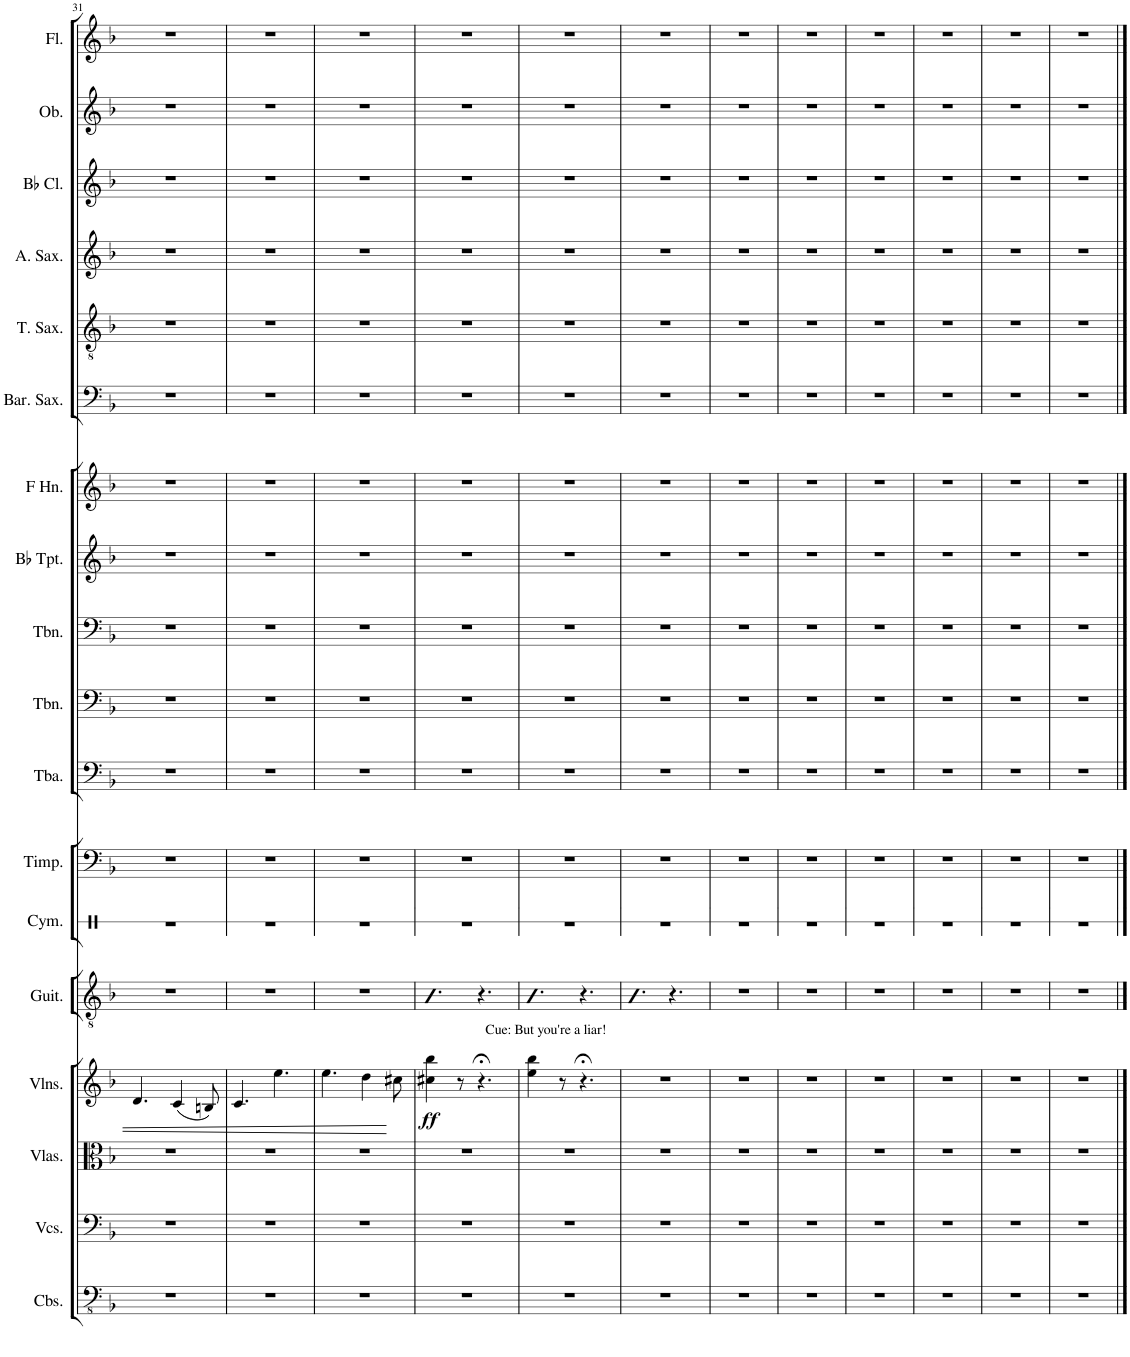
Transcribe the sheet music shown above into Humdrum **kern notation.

**kern	**kern	**kern	**kern	**dynam	**kern	**kern	**kern	**kern	**kern	**kern	**kern	**kern	**kern	**kern	**kern	**kern	**kern	**kern
*part18	*part17	*part16	*part15	*part15	*part14	*part13	*part12	*part11	*part10	*part9	*part8	*part7	*part6	*part5	*part4	*part3	*part2	*part1
*staff18	*staff17	*staff16	*staff15	*staff15	*staff14	*staff13	*staff12	*staff11	*staff10	*staff9	*staff8	*staff7	*staff6	*staff5	*staff4	*staff3	*staff2	*staff1
*I"Contrabasses	*I"Violoncellos	*I"Violas	*I"Violins	*	*I"Acoustic Guitar	*I"Cymbal	*I"Timpani	*I"Tuba	*I"Trombone	*I"Trombone	*I"Bb Trumpet	*I"Horn in F	*I"Baritone Saxophone	*I"Tenor Saxophone	*I"Alto Saxophone	*I"Bb Clarinet	*I"Oboe	*I"Flute
*I'Cbs.	*I'Vcs.	*I'Vlas.	*I'Vlns.	*	*I'Guit.	*I'Cym.	*I'Timp.	*I'Tba.	*I'Tbn.	*I'Tbn.	*I'Bb Tpt.	*	*I'Bar. Sax.	*I'T. Sax.	*I'A. Sax.	*I'Bb Cl.	*I'Ob.	*I'Fl.
!!LO:PB:g=z
*clefFv4	*clefF4	*clefC3	*clefG2	*	*clefGv2	*clefX	*clefF4	*clefF4	*clefF4	*clefF4	*clefG2	*clefG2	*clefF4	*clefGv2	*clefG2	*clefG2	*clefG2	*clefG2
*	*	*	*	*	*	*	*	*	*	*	*ITrd1c2	*ITrd4c7	*ITrd12c21	*ITrd8c14	*ITrd5c9	*ITrd1c2	*	*
*k[b-]	*k[b-]	*k[b-]	*k[b-]	*	*k[b-]	*k[]	*k[b-]	*k[b-]	*k[b-]	*k[b-]	*k[b-]	*k[b-]	*k[b-]	*k[b-]	*k[b-]	*k[b-]	*k[b-]	*k[b-]
*M6/8	*M6/8	*M6/8	*M6/8	*	*M6/8	*M6/8	*M6/8	*M6/8	*M6/8	*M6/8	*M6/8	*M6/8	*M6/8	*M6/8	*M6/8	*M6/8	*M6/8	*M6/8
=31	=31	=31	=31	=31	=31	=31	=31	=31	=31	=31	=31	=31	=31	=31	=31	=31	=31	=31
2.r	2.r	2.r	4.d/	.	2.r	2.r	2.r	2.r	2.r	2.r	2.r	2.r	2.r	2.r	2.r	2.r	2.r	2.r
.	.	.	(4c/	.	.	.	.	.	.	.	.	.	.	.	.	.	.	.
.	.	.	8Bn/)	.	.	.	.	.	.	.	.	.	.	.	.	.	.	.
=32	=32	=32	=32	=32	=32	=32	=32	=32	=32	=32	=32	=32	=32	=32	=32	=32	=32	=32
2.r	2.r	2.r	4.c/	.	2.r	2.r	2.r	2.r	2.r	2.r	2.r	2.r	2.r	2.r	2.r	2.r	2.r	2.r
.	.	.	4.ee\	.	.	.	.	.	.	.	.	.	.	.	.	.	.	.
=33	=33	=33	=33	=33	=33	=33	=33	=33	=33	=33	=33	=33	=33	=33	=33	=33	=33	=33
2.r	2.r	2.r	4.ee\	.	2.r	2.r	2.r	2.r	2.r	2.r	2.r	2.r	2.r	2.r	2.r	2.r	2.r	2.r
.	.	.	4dd\	.	.	.	.	.	.	.	.	.	.	.	.	.	.	.
.	.	.	8cc#X\	.	.	.	.	.	.	.	.	.	.	.	.	.	.	.
=34	=34	=34	=34	=34	=34	=34	=34	=34	=34	=34	=34	=34	=34	=34	=34	=34	=34	=34
!	!	!	!	!LO:DY:b	!	!	!	!	!	!	!	!	!	!	!	!	!	!
2.r	2.r	2.r	4cc#X\ 4bb-\	ff	4.B-	2.r	2.r	2.r	2.r	2.r	2.r	2.r	2.r	2.r	2.r	2.r	2.r	2.r
.	.	.	8r	.	.	.	.	.	.	.	.	.	.	.	.	.	.	.
.	.	.	4.r;<	.	4.r	.	.	.	.	.	.	.	.	.	.	.	.	.
=35	=35	=35	=35	=35	=35	=35	=35	=35	=35	=35	=35	=35	=35	=35	=35	=35	=35	=35
!	!	!	!LO:TX:a:t=Cue&colon; But you're a liar!	!	!	!	!	!	!	!	!	!	!	!	!	!	!	!
2.r	2.r	2.r	4ee\ 4bb-\	.	4.B-	2.r	2.r	2.r	2.r	2.r	2.r	2.r	2.r	2.r	2.r	2.r	2.r	2.r
.	.	.	8r	.	.	.	.	.	.	.	.	.	.	.	.	.	.	.
.	.	.	4.r;<	.	4.r	.	.	.	.	.	.	.	.	.	.	.	.	.
=36	=36	=36	=36	=36	=36	=36	=36	=36	=36	=36	=36	=36	=36	=36	=36	=36	=36	=36
2.r	2.r	2.r	2.r	.	4.B-	2.r	2.r	2.r	2.r	2.r	2.r	2.r	2.r	2.r	2.r	2.r	2.r	2.r
.	.	.	.	.	4.r	.	.	.	.	.	.	.	.	.	.	.	.	.
=37	=37	=37	=37	=37	=37	=37	=37	=37	=37	=37	=37	=37	=37	=37	=37	=37	=37	=37
2.r	2.r	2.r	2.r	.	2.r	2.r	2.r	2.r	2.r	2.r	2.r	2.r	2.r	2.r	2.r	2.r	2.r	2.r
=38	=38	=38	=38	=38	=38	=38	=38	=38	=38	=38	=38	=38	=38	=38	=38	=38	=38	=38
2.r	2.r	2.r	2.r	.	2.r	2.r	2.r	2.r	2.r	2.r	2.r	2.r	2.r	2.r	2.r	2.r	2.r	2.r
=39	=39	=39	=39	=39	=39	=39	=39	=39	=39	=39	=39	=39	=39	=39	=39	=39	=39	=39
2.r	2.r	2.r	2.r	.	2.r	2.r	2.r	2.r	2.r	2.r	2.r	2.r	2.r	2.r	2.r	2.r	2.r	2.r
=40	=40	=40	=40	=40	=40	=40	=40	=40	=40	=40	=40	=40	=40	=40	=40	=40	=40	=40
2.r	2.r	2.r	2.r	.	2.r	2.r	2.r	2.r	2.r	2.r	2.r	2.r	2.r	2.r	2.r	2.r	2.r	2.r
=41	=41	=41	=41	=41	=41	=41	=41	=41	=41	=41	=41	=41	=41	=41	=41	=41	=41	=41
2.r	2.r	2.r	2.r	.	2.r	2.r	2.r	2.r	2.r	2.r	2.r	2.r	2.r	2.r	2.r	2.r	2.r	2.r
=42	=42	=42	=42	=42	=42	=42	=42	=42	=42	=42	=42	=42	=42	=42	=42	=42	=42	=42
2.r	2.r	2.r	2.r	.	2.r	2.r	2.r	2.r	2.r	2.r	2.r	2.r	2.r	2.r	2.r	2.r	2.r	2.r
==	==	==	==	==	==	==	==	==	==	==	==	==	==	==	==	==	==	==
*-	*-	*-	*-	*-	*-	*-	*-	*-	*-	*-	*-	*-	*-	*-	*-	*-	*-	*-
